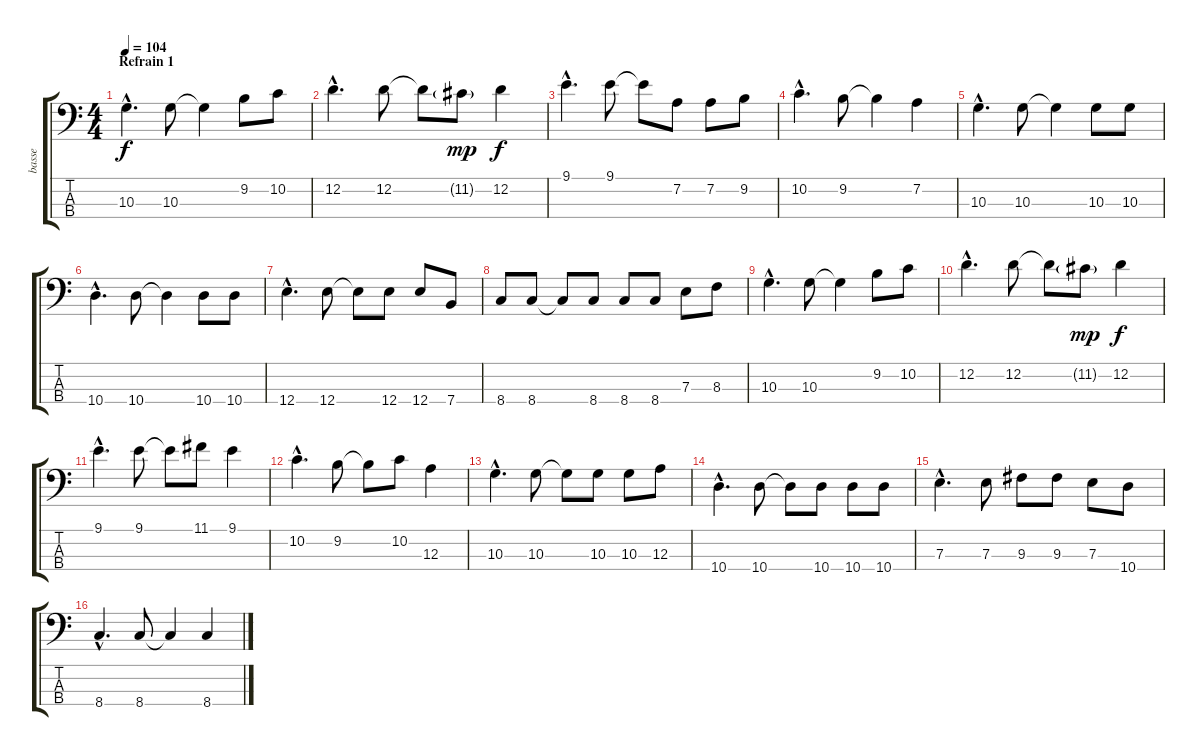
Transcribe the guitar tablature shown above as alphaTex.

\track ("basse" "basse") {instrument electricbassfinger}
\staff {score tabs}
\tuning (G2 D2 A1 E1) {hide}
\ts (4 4)
\section ("" "Refrain 1")
\tempo 104
\clef f4
\ks c
10.3{hac}.4{d dy f} 10.3.8 10.3{t}.4 9.2.8 10.2.8 |
12.2{hac}.4{d} 12.2.8 12.2{t}.8 11.2{g}.8{dy mp} 12.2.4{dy f} |
9.1{hac}.4{d} 9.1.8 9.1{t}.8 7.2.8 7.2.8 9.2.8 |
10.2{hac}.4{d} 9.2.8 9.2{t}.4 7.2.4 |
10.3{hac}.4{d} 10.3.8 10.3{t}.4 10.3.8 10.3.8 |
10.4{hac}.4{d} 10.4.8 10.4{t}.4 10.4.8 10.4.8 |
12.4{hac}.4{d} 12.4.8 12.4{t}.8 12.4.8 12.4.8 7.4.8 |
8.4.8 8.4.8 8.4{t}.8 8.4.8 8.4.8 8.4.8 7.3.8 8.3.8 |
10.3{hac}.4{d} 10.3.8 10.3{t}.4 9.2.8 10.2.8 |
12.2{hac}.4{d} 12.2.8 12.2{t}.8 11.2{g}.8{dy mp} 12.2.4{dy f} |
9.1{hac}.4{d} 9.1.8 9.1{t}.8 11.1.8 9.1.4 |
10.2{hac}.4{d} 9.2.8 9.2{t}.8 10.2.8 12.3.4 |
10.3{hac}.4{d} 10.3.8 10.3{t}.8 10.3.8 10.3.8 12.3.8 |
10.4{hac}.4{d} 10.4.8 10.4{t}.8 10.4.8 10.4.8 10.4.8 |
7.3{hac}.4{d} 7.3.8 9.3.8 9.3.8 7.3.8 10.4.8 |
8.4{hac}.4{d} 8.4.8 8.4{t}.4 8.4.4
